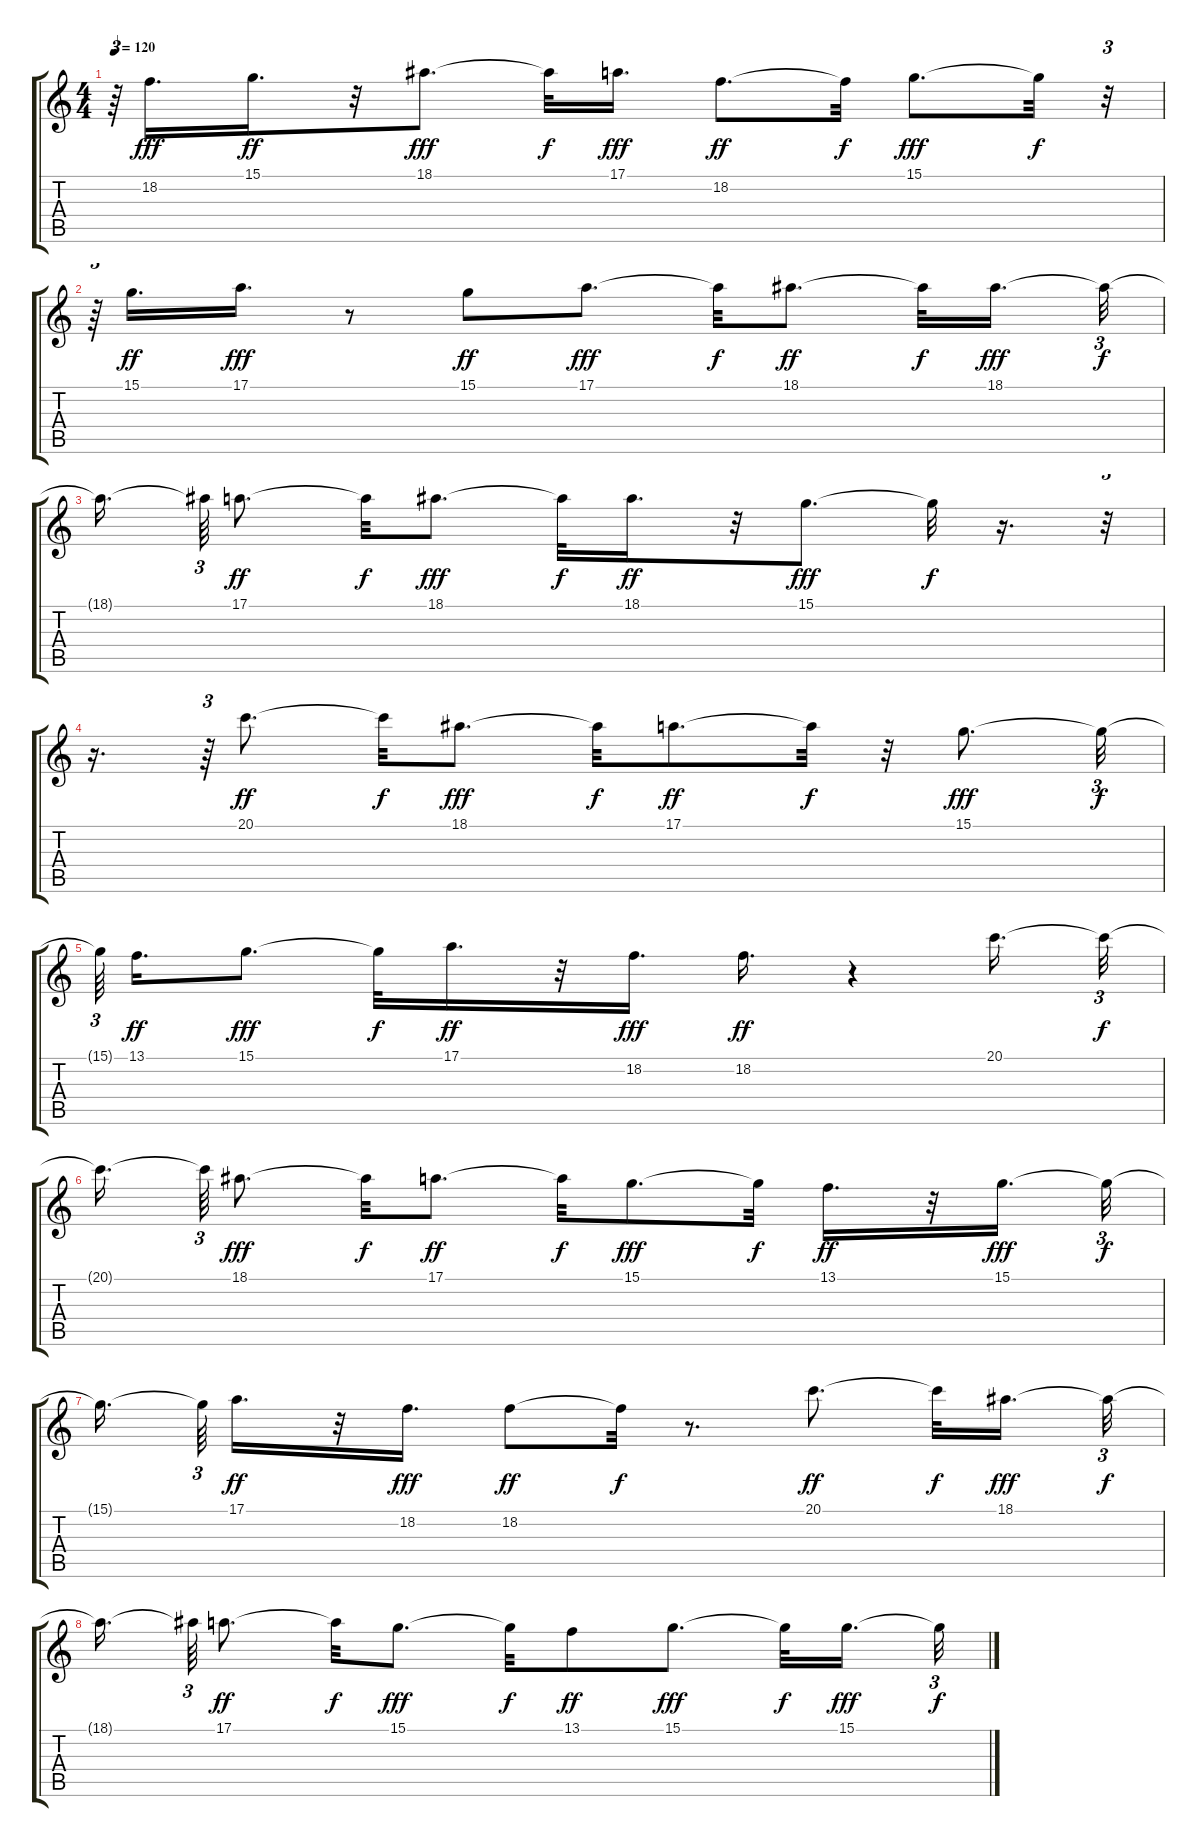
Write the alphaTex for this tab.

\track "" {instrument lead2sawtooth}
\staff {score tabs}
\tuning (E4 B3 G3 D3 A2 E2) {hide}
\ts (4 4)
\tempo 120
\clef g2
\ks c
r.64{tu (3 2) dy f} 18.2.16{d dy fff} 15.1.16{d dy ff} r.32 18.1.8{d dy fff} 18.1{t}.32{dy f} 17.1.16{d dy fff} 18.2.8{d dy ff} 18.2{t}.32{dy f} 15.1.8{d dy fff} 15.1{t}.32{dy f} r.32{tu (3 2)} |
r.64{tu (3 2)} 15.1.16{d dy ff} 17.1.16{d dy fff} r.8 15.1.8{dy ff} 17.1.8{d dy fff} 17.1{t}.32{dy f} 18.1.8{d dy ff} 18.1{t}.32{dy f} 18.1.16{d dy fff} 18.1{t}.32{tu (3 2) dy f} |
18.1{t}.16{d} 18.1{t}.64{tu (3 2)} 17.1.8{d dy ff} 17.1{t}.32{dy f} 18.1.8{d dy fff} 18.1{t}.32{dy f} 18.1.16{d dy ff} r.32 15.1.8{d dy fff} 15.1{t}.32{dy f} r.16{d} r.32{tu (3 2)} |
r.16{d} r.64{tu (3 2)} 20.1.8{d dy ff} 20.1{t}.32{dy f} 18.1.8{d dy fff} 18.1{t}.32{dy f} 17.1.8{d dy ff} 17.1{t}.32{dy f} r.32 15.1.8{d dy fff} 15.1{t}.32{tu (3 2) dy f} |
15.1{t}.64{tu (3 2)} 13.1.16{d dy ff} 15.1.8{d dy fff} 15.1{t}.32{dy f} 17.1.16{d dy ff} r.32 18.2.16{d dy fff} 18.2.16{d dy ff} r.4 20.1.16{d} 20.1{t}.32{tu (3 2) dy f} |
20.1{t}.16{d} 20.1{t}.64{tu (3 2)} 18.1.8{d dy fff} 18.1{t}.32{dy f} 17.1.8{d dy ff} 17.1{t}.32{dy f} 15.1.8{d dy fff} 15.1{t}.32{dy f} 13.1.16{d dy ff} r.32 15.1.16{d dy fff} 15.1{t}.32{tu (3 2) dy f} |
15.1{t}.16{d} 15.1{t}.64{tu (3 2)} 17.1.16{d dy ff} r.32 18.2.16{d dy fff} 18.2.8{dy ff} 18.2{t}.32{dy f} r.8{d} 20.1.8{d dy ff} 20.1{t}.32{dy f} 18.1.16{d dy fff} 18.1{t}.32{tu (3 2) dy f} |
18.1{t}.16{d} 18.1{t}.64{tu (3 2)} 17.1.8{d dy ff} 17.1{t}.32{dy f} 15.1.8{d dy fff} 15.1{t}.32{dy f} 13.1.8{dy ff} 15.1.8{d dy fff} 15.1{t}.32{dy f} 15.1.16{d dy fff} 15.1{t}.32{tu (3 2) dy f}
